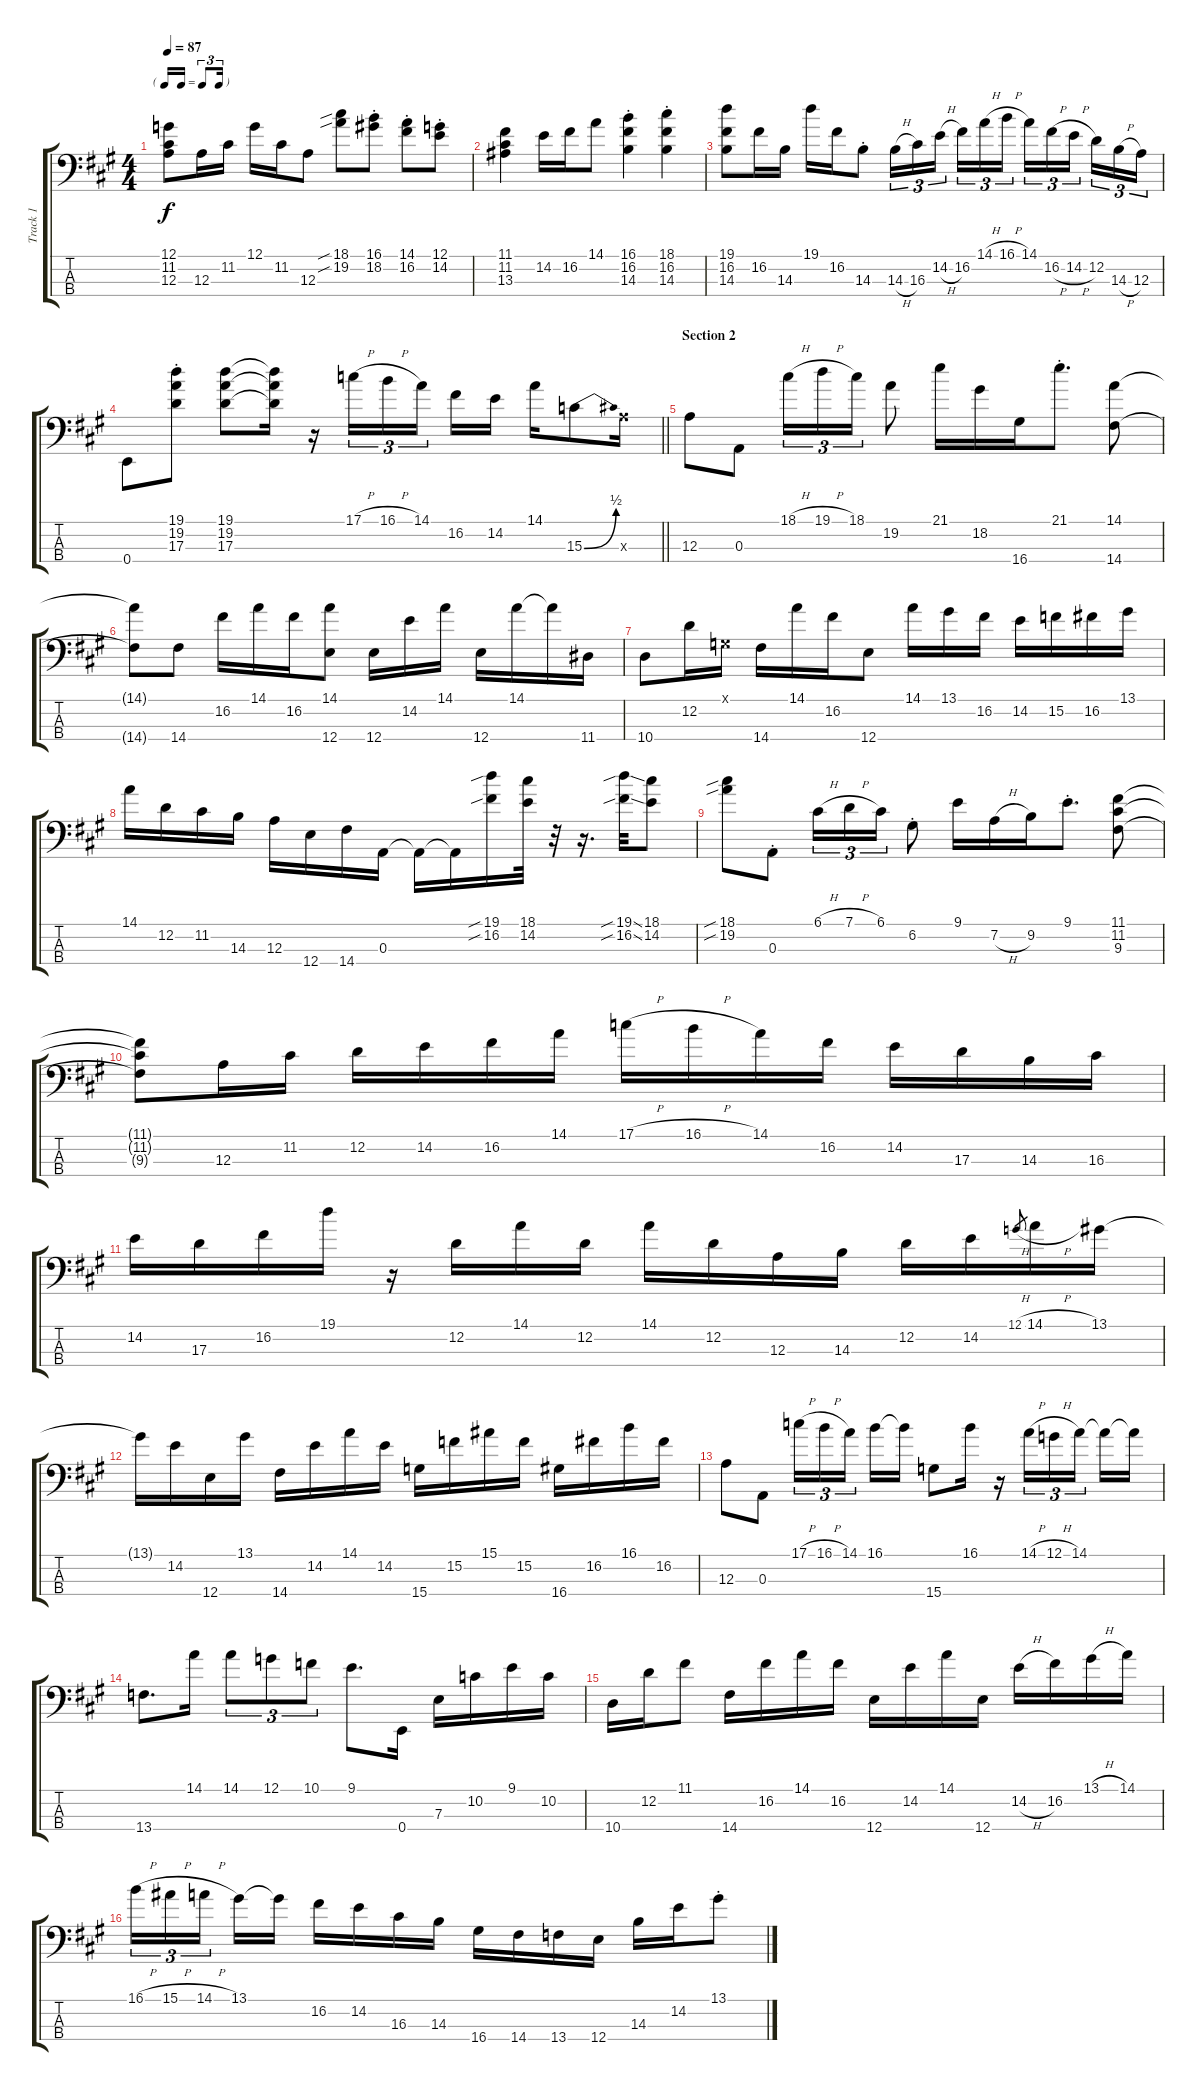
\track ("Track 1" "Track 1") {instrument electricbassfinger}
\staff {score tabs}
\tuning (G2 D2 A1 E1) {hide}
\ts (4 4)
\tf triplet16th
\tempo 87
\clef f4
\ks a
(12.1 11.2 12.3).8{dy f} 12.3.16 11.2.16 12.1.16 11.2.16 12.3.8 (18.1{sib} 19.2{sib}).8 (16.1{st} 18.2{st}).8 (14.1{st} 16.2{st}).8 (12.1{st} 14.2{st}).8 |
(11.1 11.2 13.3).4 14.2.16 16.2.16 14.1.8 (16.1{st} 16.2{st} 14.3{st}).4 (18.1 16.2{st} 14.3{st}).4 |
(19.1 16.2 14.3).8 16.2.16 14.3.16 19.1.16 16.2.16 14.3{st}.8 14.3{h}.16{tu (3 2)} 16.3.16{tu (3 2)} 14.2{h}.16{tu (3 2) beam splitsecondary} 16.2.16{tu (3 2)} 14.1{h}.16{tu (3 2)} 16.1{h}.16{tu (3 2)} 14.1.16{tu (3 2)} 16.2{h}.16{tu (3 2)} 14.2{h}.16{tu (3 2) beam splitsecondary} 12.2.16{tu (3 2)} 14.3{h}.16{tu (3 2)} 12.3.16{tu (3 2)} |
\barLineRight lightlight
0.4.8 (19.1{st} 19.2 17.3).8 (19.1 19.2 17.3).8 (19.1{t} 19.2{t} 17.3{t}).16 r.16 17.1{h}.16{tu (3 2)} 16.1{h}.16{tu (3 2)} 14.1.16{tu (3 2) beam splitsecondary} 16.2.16 14.2.16 14.1.16 15.3{be (bend 0 0 60 2)}.8 12.3{x}.16 |
\section ("" "Section 2")
12.3.8 0.3.8 18.1{h}.16{tu (3 2)} 19.1{h}.16{tu (3 2)} 18.1.16{tu (3 2)} 19.2.8 21.1.16 18.2.16 16.4.16 21.1{st}.8{d} (14.1 14.4).8 |
(14.1{t} 14.4{t}).8 14.4.8 16.2.16 14.1.16 16.2.16 (14.1 12.4).8 12.4.16 14.2.16 14.1.16 12.4.16 14.1.16 14.1{t}.16 11.4.16 |
10.4.8 12.2.16 0.1{x}.16 14.4.16 14.1.16 16.2.16 12.4.8 14.1.16 13.1.16 16.2.16 14.2.16 15.2.16 16.2.16 13.1.16 |
14.1.16 12.2.16 11.2.16 14.3.16 12.3.16 12.4.16 14.4.16 0.3.16 0.3{t}.16 0.3{t}.16 (19.1{sib} 16.2{sib}).16 (18.1 14.2).32 r.32 r.16{d} (19.1{sib ss} 16.2{sib ss}).32 (18.1 14.2).8 |
(18.1{sib} 19.2{sib}).8 0.3{st}.8 6.1{h}.16{tu (3 2)} 7.1{h}.16{tu (3 2)} 6.1.16{tu (3 2)} 6.2{st}.8 9.1.16 7.2{h}.16 9.2.16 9.1{st}.8{d} (11.1 11.2 9.3).8 |
(11.1{t} 11.2{t} 9.3{t}).8 12.3.16 11.2.16 12.2.16 14.2.16 16.2.16 14.1.16 17.1{h}.16 16.1{h}.16 14.1.16 16.2.16 14.2.16 17.3.16 14.3.16 16.3.16 |
14.2.16 17.3.16 16.2.16 19.1.16 r.16 12.2.16 14.1.16 12.2.16 14.1.16 12.2.16 12.3.16 14.3.16 12.2.16 14.2.16 12.1{h}.8{gr} 14.1{h}.16 13.1.16 |
13.1{t}.16 14.2.16 12.4.16 13.1.16 14.4.16 14.2.16 14.1.16 14.2.16 15.4.16 15.2.16 15.1.16 15.2.16 16.4.16 16.2.16 16.1.16 16.2.16 |
12.3.8 0.3.8 17.1{h}.16{tu (3 2)} 16.1{h}.16{tu (3 2)} 14.1.16{tu (3 2) beam splitsecondary} 16.1.16 16.1{t}.16 15.4.8{beam merge} 16.1.16 r.16{beam merge} 14.1{h}.16{tu (3 2) beam merge} 12.1{h}.16{tu (3 2)} 14.1.16{tu (3 2) beam splitsecondary} 14.1{t}.16 14.1{t}.16 |
13.4.8{d} 14.1.16 14.1.8{tu (3 2)} 12.1.8{tu (3 2)} 10.1.8{tu (3 2)} 9.1.8{d} 0.4.16 7.3.16 10.2.16 9.1.16 10.2.16 |
10.4.16 12.2.16 11.1.8 14.4.16 16.2.16 14.1.16 16.2.16 12.4.16 14.2.16 14.1.16 12.4.16 14.2{h}.16 16.2.16 13.1{h}.16 14.1.16 |
16.1{h}.16{tu (3 2)} 15.1{h}.16{tu (3 2)} 14.1{h}.16{tu (3 2) beam splitsecondary} 13.1.16 13.1{t}.16 16.2.16 14.2.16 16.3.16 14.3.16 16.4.16 14.4.16 13.4.16 12.4.16 14.3.16 14.2.16 13.1{st}.8
